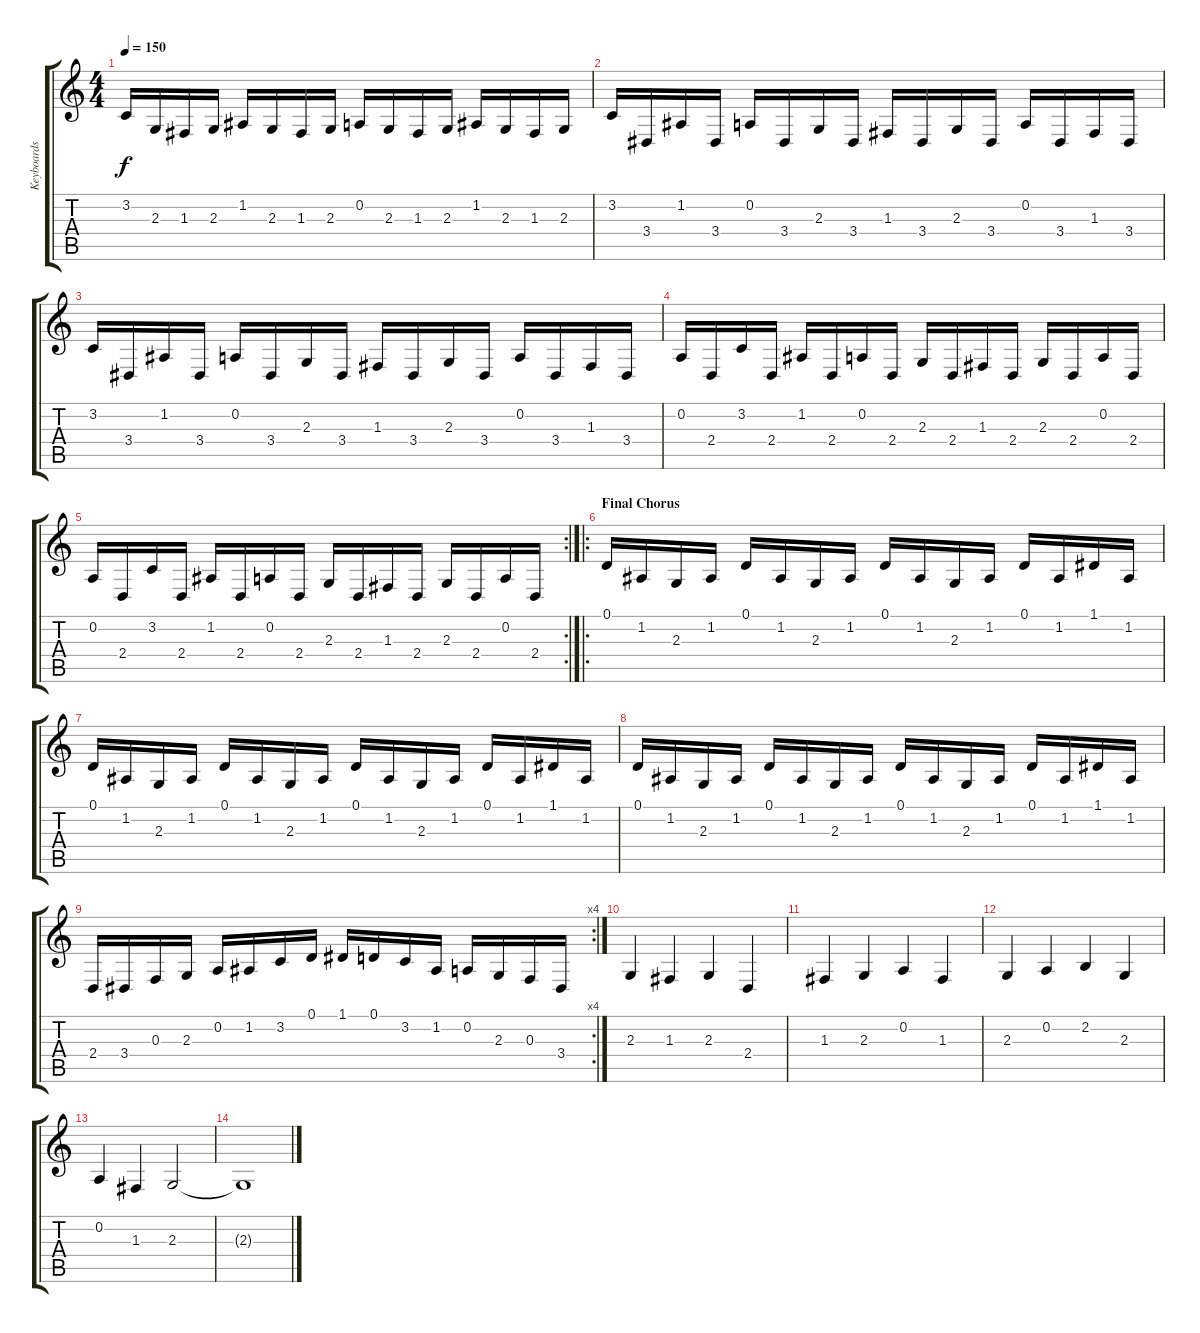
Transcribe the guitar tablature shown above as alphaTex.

\track ("Keyboards" "Keyboards") {instrument harpsichord}
\staff {score tabs}
\tuning (D4 A3 F3 C3 G2 D2) {hide}
\ts (4 4)
\tempo 150
\clef g2
\ks c
3.2.16{dy f} 2.3.16 1.3.16 2.3.16 1.2.16 2.3.16 1.3.16 2.3.16 0.2.16 2.3.16 1.3.16 2.3.16 1.2.16 2.3.16 1.3.16 2.3.16 |
3.2.16 3.4.16 1.2.16 3.4.16 0.2.16 3.4.16 2.3.16 3.4.16 1.3.16 3.4.16 2.3.16 3.4.16 0.2.16 3.4.16 1.3.16 3.4.16 |
3.2.16 3.4.16 1.2.16 3.4.16 0.2.16 3.4.16 2.3.16 3.4.16 1.3.16 3.4.16 2.3.16 3.4.16 0.2.16 3.4.16 1.3.16 3.4.16 |
0.2.16 2.4.16 3.2.16 2.4.16 1.2.16 2.4.16 0.2.16 2.4.16 2.3.16 2.4.16 1.3.16 2.4.16 2.3.16 2.4.16 0.2.16 2.4.16 |
\rc 2
0.2.16 2.4.16 3.2.16 2.4.16 1.2.16 2.4.16 0.2.16 2.4.16 2.3.16 2.4.16 1.3.16 2.4.16 2.3.16 2.4.16 0.2.16 2.4.16 |
\ro
\section ("" "Final Chorus")
0.1.16 1.2.16 2.3.16 1.2.16 0.1.16 1.2.16 2.3.16 1.2.16 0.1.16 1.2.16 2.3.16 1.2.16 0.1.16 1.2.16 1.1.16 1.2.16 |
0.1.16 1.2.16 2.3.16 1.2.16 0.1.16 1.2.16 2.3.16 1.2.16 0.1.16 1.2.16 2.3.16 1.2.16 0.1.16 1.2.16 1.1.16 1.2.16 |
0.1.16 1.2.16 2.3.16 1.2.16 0.1.16 1.2.16 2.3.16 1.2.16 0.1.16 1.2.16 2.3.16 1.2.16 0.1.16 1.2.16 1.1.16 1.2.16 |
\rc 4
2.4.16 3.4.16 0.3.16 2.3.16 0.2.16 1.2.16 3.2.16 0.1.16 1.1.16 0.1.16 3.2.16 1.2.16 0.2.16 2.3.16 0.3.16 3.4.16 |
2.3.4 1.3.4 2.3.4 2.4.4 |
1.3.4 2.3.4 0.2.4 1.3.4 |
2.3.4 0.2.4 2.2.4 2.3.4 |
0.2.4 1.3.4 2.3.2 |
2.3{t}.1
